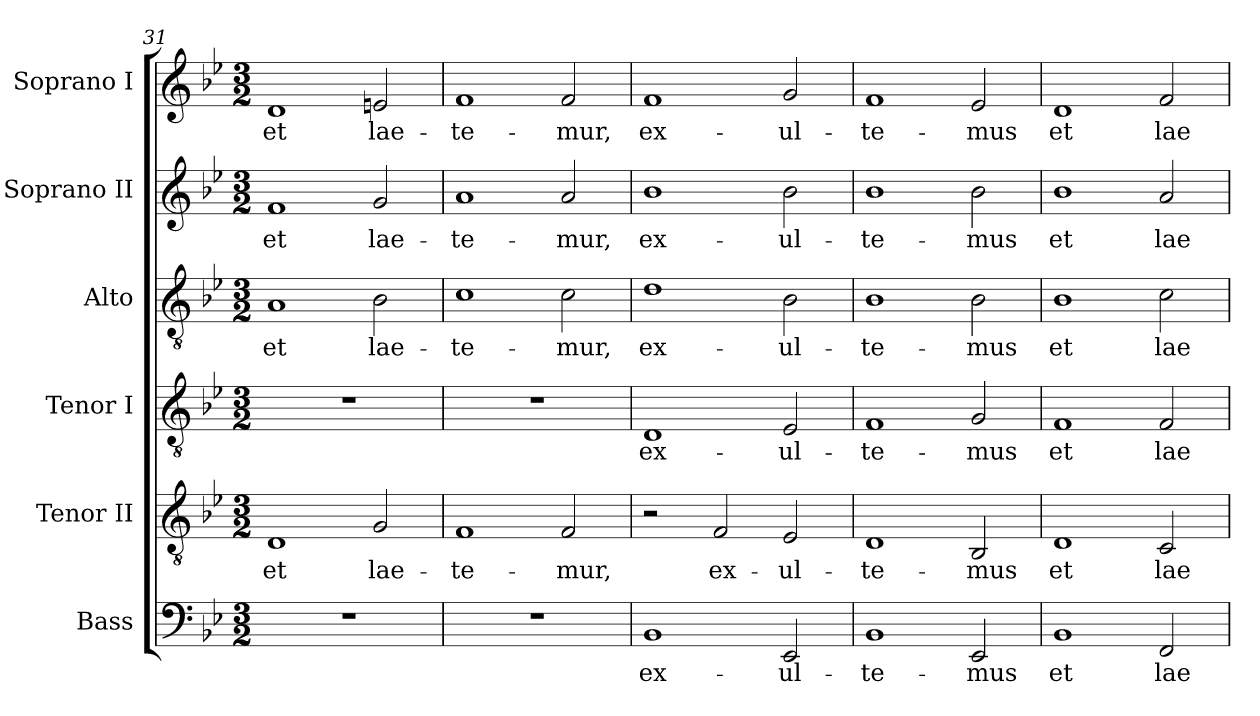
**kern	**text	**kern	**text	**kern	**text	**kern	**text	**kern	**text	**kern	**text
*part6	*part6	*part5	*part5	*part4	*part4	*part3	*part3	*part2	*part2	*part1	*part1
*staff6	*staff6	*staff5	*staff5	*staff4	*staff4	*staff3	*staff3	*staff2	*staff2	*staff1	*staff1
*I"Bass	*	*I"Tenor II	*	*I"Tenor I	*	*I"Alto	*	*I"Soprano II	*	*I"Soprano I	*
*clefF4	*	*clefGv2	*	*clefGv2	*	*clefGv2	*	*clefG2	*	*clefG2	*
*ITrd7c12	*	*ITrd7c12	*	*ITrd7c12	*	*	*	*	*	*	*
*k[b-e-]	*	*k[b-e-]	*	*k[b-e-]	*	*k[b-e-]	*	*k[b-e-]	*	*k[b-e-]	*
*B-:	*	*B-:	*	*B-:	*	*B-:	*	*B-:	*	*B-:	*
*M3/2	*	*M3/2	*	*M3/2	*	*M3/2	*	*M3/2	*	*M3/2	*
=31	=31	=31	=31	=31	=31	=31	=31	=31	=31	=31	=31
!LO:N:vis=1	!	!	!	!	!	!	!	!	!	!	!
!	!	!	!LO:LY:b:color=#000000	!LO:N:vis=1	!	!	!	!	!	!	!
!	!	!	!	!	!	!	!LO:LY:b:color=#000000	!	!	!	!
!	!	!	!	!	!	!	!	!	!LO:LY:b:color=#000000	!	!
!	!	!	!	!	!	!	!	!	!	!	!LO:LY:b:color=#000000
1.r	.	1DDi	et	1.r	.	1Ai	et	1fi	et	1di	et
!	!	!	!LO:LY:b:color=#000000	!	!	!	!	!	!	!	!
!	!	!	!	!	!	!	!LO:LY:b:color=#000000	!	!	!	!
!	!	!	!	!	!	!	!	!	!LO:LY:b:color=#000000	!	!
!	!	!	!	!	!	!	!	!	!	!	!LO:LY:b:color=#000000
.	.	2GGi/	lae-	.	.	2B-i\	lae-	2gi/	lae-	2eni/	lae-
=32	=32	=32	=32	=32	=32	=32	=32	=32	=32	=32	=32
!LO:N:vis=1	!	!	!	!	!	!	!	!	!	!	!
!	!	!	!LO:LY:b:color=#000000	!LO:N:vis=1	!	!	!	!	!	!	!
!	!	!	!	!	!	!	!LO:LY:b:color=#000000	!	!	!	!
!	!	!	!	!	!	!	!	!	!LO:LY:b:color=#000000	!	!
!	!	!	!	!	!	!	!	!	!	!	!LO:LY:b:color=#000000
1.r	.	1FFi	-te-	1.r	.	1ci	-te-	1ai	-te-	1fi	-te-
!	!	!	!LO:LY:b:color=#000000	!	!	!	!	!	!	!	!
!	!	!	!	!	!	!	!LO:LY:b:color=#000000	!	!	!	!
!	!	!	!	!	!	!	!	!	!LO:LY:b:color=#000000	!	!
!	!	!	!	!	!	!	!	!	!	!	!LO:LY:b:color=#000000
.	.	2FFi/	-mur,	.	.	2ci\	-mur,	2ai/	-mur,	2fi/	-mur,
!!LO:PB:g=z
=33	=33	=33	=33	=33	=33	=33	=33	=33	=33	=33	=33
!	!LO:LY:b:color=#000000	!	!	!	!	!	!	!	!	!	!
!	!	!	!	!	!LO:LY:b:color=#000000	!	!	!	!	!	!
!	!	!	!	!	!	!	!LO:LY:b:color=#000000	!	!	!	!
!	!	!	!	!	!	!	!	!	!LO:LY:b:color=#000000	!	!
!	!	!	!	!	!	!	!	!	!	!	!LO:LY:b:color=#000000
1BBB-i	ex-	2r	.	1DDi	ex-	1di	ex-	1b-i	ex-	1fi	ex-
!	!	!	!LO:LY:b:color=#000000	!	!	!	!	!	!	!	!
.	.	2FFi/	ex-	.	.	.	.	.	.	.	.
!	!LO:LY:b:color=#000000	!	!	!	!	!	!	!	!	!	!
!	!	!	!LO:LY:b:color=#000000	!	!	!	!	!	!	!	!
!	!	!	!	!	!LO:LY:b:color=#000000	!	!	!	!	!	!
!	!	!	!	!	!	!	!LO:LY:b:color=#000000	!	!	!	!
!	!	!	!	!	!	!	!	!	!LO:LY:b:color=#000000	!	!
!	!	!	!	!	!	!	!	!	!	!	!LO:LY:b:color=#000000
2EEE-i/	-ul-	2EE-i/	-ul-	2EE-i/	-ul-	2B-i\	-ul-	2b-i\	-ul-	2gi/	-ul-
=34	=34	=34	=34	=34	=34	=34	=34	=34	=34	=34	=34
!	!LO:LY:b:color=#000000	!	!	!	!	!	!	!	!	!	!
!	!	!	!LO:LY:b:color=#000000	!	!	!	!	!	!	!	!
!	!	!	!	!	!LO:LY:b:color=#000000	!	!	!	!	!	!
!	!	!	!	!	!	!	!LO:LY:b:color=#000000	!	!	!	!
!	!	!	!	!	!	!	!	!	!LO:LY:b:color=#000000	!	!
!	!	!	!	!	!	!	!	!	!	!	!LO:LY:b:color=#000000
1BBB-i	-te-	1DDi	-te-	1FFi	-te-	1B-i	-te-	1b-i	-te-	1fi	-te-
!	!LO:LY:b:color=#000000	!	!	!	!	!	!	!	!	!	!
!	!	!	!LO:LY:b:color=#000000	!	!	!	!	!	!	!	!
!	!	!	!	!	!LO:LY:b:color=#000000	!	!	!	!	!	!
!	!	!	!	!	!	!	!LO:LY:b:color=#000000	!	!	!	!
!	!	!	!	!	!	!	!	!	!LO:LY:b:color=#000000	!	!
!	!	!	!	!	!	!	!	!	!	!	!LO:LY:b:color=#000000
2EEE-i/	-mus	2BBB-i/	-mus	2GGi/	-mus	2B-i\	-mus	2b-i\	-mus	2e-i/	-mus
=35	=35	=35	=35	=35	=35	=35	=35	=35	=35	=35	=35
!	!LO:LY:b:color=#000000	!	!	!	!	!	!	!	!	!	!
!	!	!	!LO:LY:b:color=#000000	!	!	!	!	!	!	!	!
!	!	!	!	!	!LO:LY:b:color=#000000	!	!	!	!	!	!
!	!	!	!	!	!	!	!LO:LY:b:color=#000000	!	!	!	!
!	!	!	!	!	!	!	!	!	!LO:LY:b:color=#000000	!	!
!	!	!	!	!	!	!	!	!	!	!	!LO:LY:b:color=#000000
1BBB-i	et	1DDi	et	1FFi	et	1B-i	et	1b-i	et	1di	et
!	!LO:LY:b:color=#000000	!	!	!	!	!	!	!	!	!	!
!	!	!	!LO:LY:b:color=#000000	!	!	!	!	!	!	!	!
!	!	!	!	!	!LO:LY:b:color=#000000	!	!	!	!	!	!
!	!	!	!	!	!	!	!LO:LY:b:color=#000000	!	!	!	!
!	!	!	!	!	!	!	!	!	!LO:LY:b:color=#000000	!	!
!	!	!	!	!	!	!	!	!	!	!	!LO:LY:b:color=#000000
2FFFi/	lae-	2CCi/	lae-	2FFi/	lae-	2ci\	lae-	2ai/	lae-	2fi/	lae-
=	=	=	=	=	=	=	=	=	=	=	=
*-	*-	*-	*-	*-	*-	*-	*-	*-	*-	*-	*-
